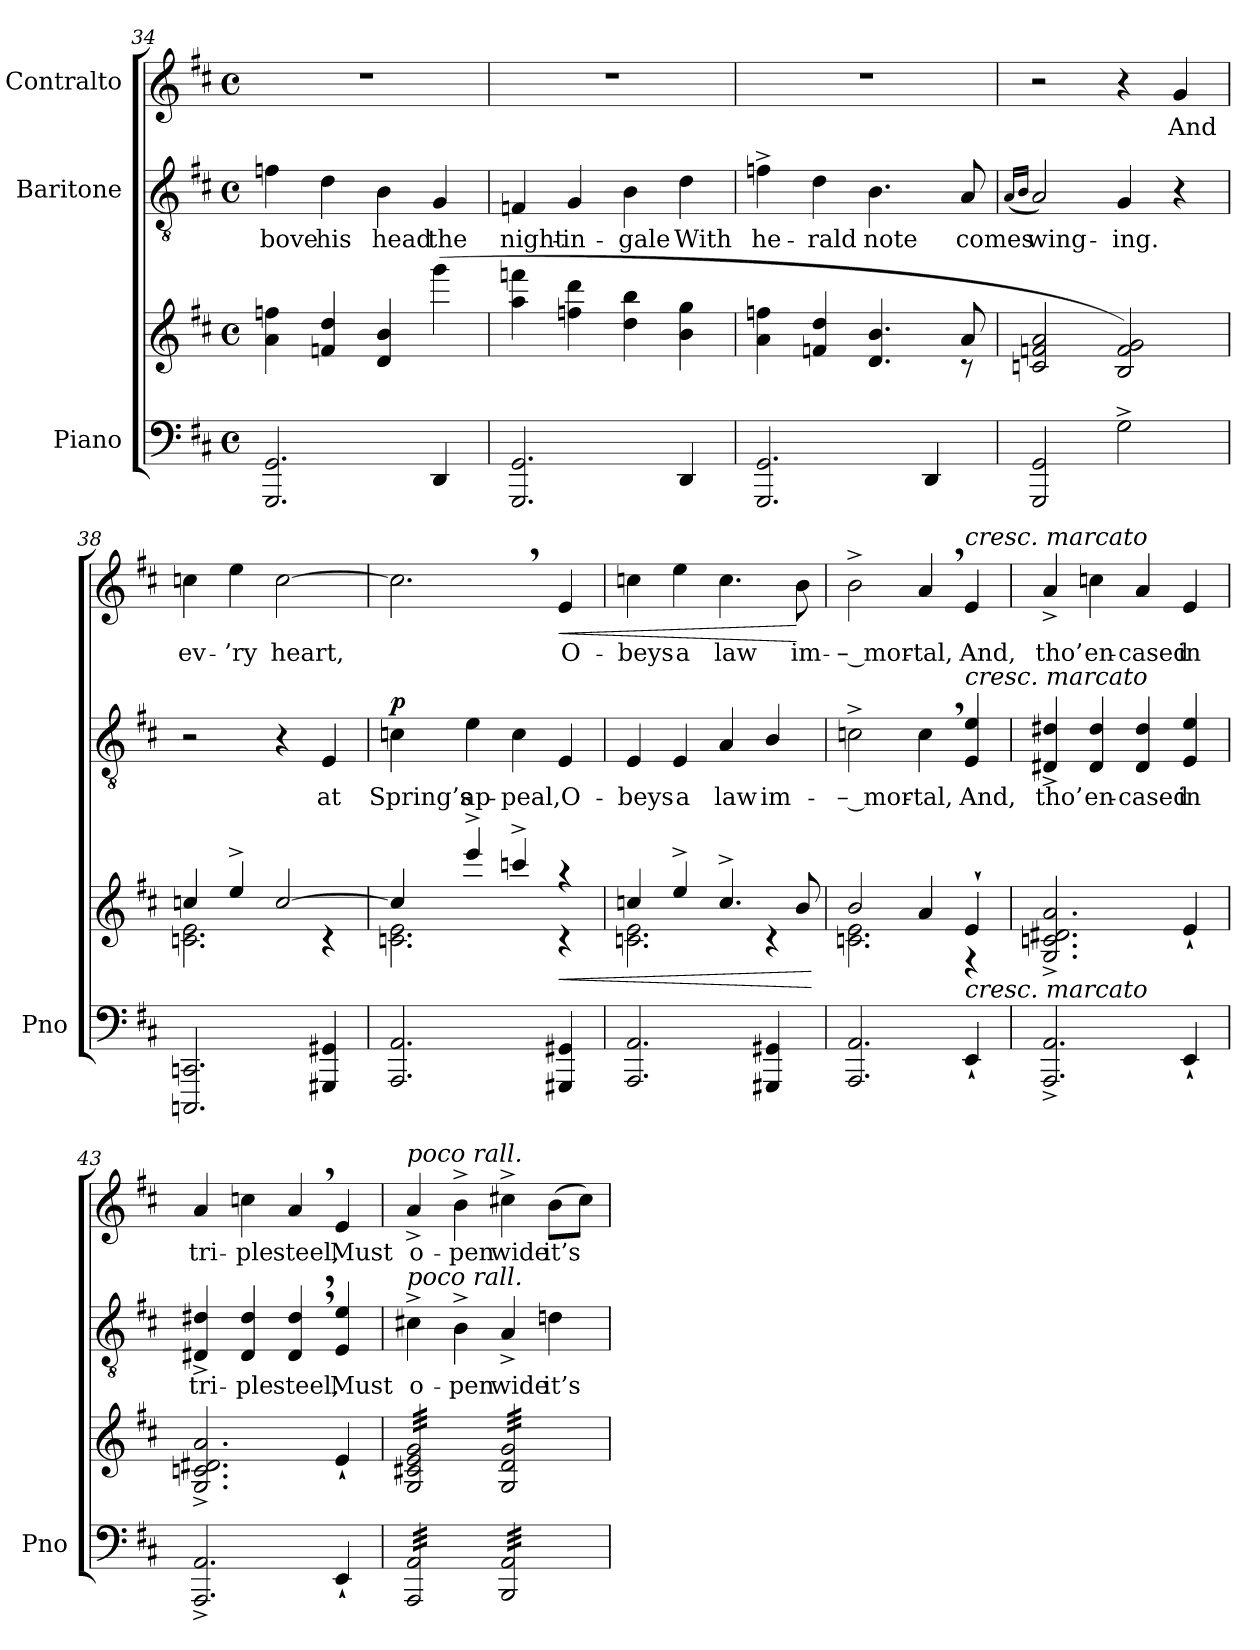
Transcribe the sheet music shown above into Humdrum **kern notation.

**kern	**kern	**dynam	**kern	**text	**dynam	**kern	**text	**dynam
*part3	*part3	*part3	*part2	*part2	*part2	*part1	*part1	*part1
*staff4	*staff3	*staff3/4	*staff2	*staff2	*staff2	*staff1	*staff1	*staff1
*I"Piano	*	*	*I"Baritone	*	*	*I"Contralto	*	*
*I'Pno	*	*	*	*	*	*	*	*
*clefF4	*clefG2	*	*clefGv2	*	*	*clefG2	*	*
*k[f#c#]	*k[f#c#]	*	*k[f#c#]	*	*	*k[f#c#]	*	*
*M4/4	*M4/4	*	*M4/4	*	*	*M4/4	*	*
*met(c)	*met(c)	*	*met(c)	*	*	*met(c)	*	*
=34	=34	=34	=34	=34	=34	=34	=34	=34
2.GGG/ 2.GG/	4a\ 4ffn\	.	4fn\	-bove	.	1r	.	.
.	4fn/ 4dd/	.	4d\	his	.	.	.	.
.	4d/ 4b/	.	4B\	head	.	.	.	.
4DD/	(4ggg\	.	4G/	the	.	.	.	.
=35	=35	=35	=35	=35	=35	=35	=35	=35
2.GGG/ 2.GG/	4aa\ 4fffn\	.	4Fn/	night-	.	1r	.	.
.	4ffn\ 4ddd\	.	4G/	-in-	.	.	.	.
.	4dd\ 4bb\	.	4B\	-gale	.	.	.	.
4DD/	4b\ 4gg\	.	4d\	With	.	.	.	.
=36	=36	=36	=36	=36	=36	=36	=36	=36
*	*^	*	*	*	*	*	*	*
2.GGG/ 2.GG/	4a\ 4ffn\	2..ryy	.	4fn^\	he-	.	1r	.	.
.	4fn/ 4dd/	.	.	4d\	-rald	.	.	.	.
.	4.d/ 4.b/	.	.	4.B\	note	.	.	.	.
4DD/	.	.	.	.	.	.	.	.	.
.	8a/	8r	.	8A/	comes	.	.	.	.
*	*v	*v	*	*	*	*	*	*	*
=37	=37	=37	=37	=37	=37	=37	=37	=37
.	.	.	(16qA/LL	.	.	.	.	.
.	.	.	16qB/JJ	.	.	.	.	.
2GGG/ 2GG/	2cn/ 2fn/ 2a/	.	2A/)	wing-	.	2r	.	.
2G^\	2B/ 2f/ 2g/)	.	4G/	-ing.	.	4r	.	.
.	.	.	4r	.	.	4g/	And	.
=38	=38	=38	=38	=38	=38	=38	=38	=38
*	*^	*	*	*	*	*	*	*
2.CCCn/ 2.CCn/	4ccn/	2.cn\ 2.e\	.	2r	.	.	4ccn\	ev-	.
.	4ee^/	.	.	.	.	.	4ee\	-’ry	.
.	[2cc/	.	.	4r	.	.	[2cc\	heart,	.
4GGG#X/ 4GG#X/	.	4r	.	4E/	at	.	.	.	.
=39	=39	=39	=39	=39	=39	=39	=39	=39	=39
!	!	!	!	!	!	!LO:DY:a	!	!	!
2.AAA/ 2.AA/	4cc/]	2.cn\ 2.e\	.	4cn\	Spring’s	p	2.cc,\]	.	.
.	4eee^/	.	.	4e\	ap-	.	.	.	.
.	4cccn^/	.	.	4c\	-peal,	.	.	.	.
!	!	!	!LO:HP:b	!	!	!	!	!	!LO:HP:b
4GGG#X/ 4GG#X/	4r	4r	<	4E/	-O-	.	4e/	-O-	<
=40	=40	=40	=40	=40	=40	=40	=40	=40	=40
2.AAA/ 2.AA/	4ccn/	2.cn\ 2.e\	.	4E/	-beys	.	4ccn\	-beys	.
.	4ee^/	.	.	4E/	a	.	4ee\	a	.
.	4.cc^/	.	.	4A/	law	.	4.cc\	law	.
4GGG#X/ 4GG#X/	.	4r	.	4B/	im-	.	.	.	.
.	8b/	.	.	.	.	.	8b\	im-	[
*	*v	*v	*	*	*	*	*	*	*
.	.	[	.	.	.	.	.	.
=41	=41	=41	=41	=41	=41	=41	=41	=41
*	*^	*	*	*	*	*	*	*
2.AAA/ 2.AA/	2b/	2.cn\ 2.e\	.	2cn^\	-– mor-	.	2b^\	-– mor-	.
.	4a/	.	.	4c,\	-tal,	.	4a,/	-tal,	.
!	!	!	!	!	!	!	!LO:TX:a:i:t=cresc. marcato	!	!
!	!	!	!	!LO:TX:a:i:t=cresc. marcato	!	!	!	!	!
!	!LO:TX:b:i:t=cresc. marcato	!	!	!	!	!	!	!	!
4EE`/	4e`/	4r	.	4E/ 4e/	And,	.	4e/	And,	.
*	*v	*v	*	*	*	*	*	*	*
=42	=42	=42	=42	=42	=42	=42	=42	=42
2.AAA/^ 2.AA/^	2.G/^> 2.cn/^> 2.d#X/^> 2.a/^>	.	4D#X/^> 4d#X/^>	tho’	.	4a^>/	tho’	.
.	.	.	4D#/ 4d#/	en-	.	4ccn\	en-	.
.	.	.	4D#/ 4d#/	-cased	.	4a/	-cased	.
4EE`/	4e`>/	.	4E/ 4e/	in	.	4e/	in	.
=43	=43	=43	=43	=43	=43	=43	=43	=43
2.AAA/^ 2.AA/^	2.G/^> 2.cn/^> 2.d#X/^> 2.a/^>	.	4D#X/^> 4d#X/^>	tri-	.	4a/	tri-	.
.	.	.	4D#/ 4d#/	-ple	.	4ccn\	-ple	.
.	.	.	4D#/, 4d#/,	steel,	.	4a,/	steel,	.
4EE`/	4e`>/	.	4E/ 4e/	Must	.	4e/	Must	.
=44	=44	=44	=44	=44	=44	=44	=44	=44
!	!	!	!	!	!	!LO:TX:i:t=poco rall.	!	!
!	!	!	!LO:TX:i:t=poco rall.	!	!	!	!	!
!	!LO:TX:i:t=poco rall.	!	!	!	!	!	!	!
*tremolo	*	*	*	*	*	*	*	*
*	*tremolo	*	*	*	*	*	*	*
32AAA/ 32AA/LLL	32G/ 32c#X/ 32e/ 32g/LLL	.	4c#X^\	o-	.	4a^>/	o-	.
32AAA/ 32AA/	32G/ 32c#X/ 32e/ 32g/	.	.	.	.	.	.	.
32AAA/ 32AA/	32G/ 32c#X/ 32e/ 32g/	.	.	.	.	.	.	.
32AAA/ 32AA/	32G/ 32c#X/ 32e/ 32g/	.	.	.	.	.	.	.
32AAA/ 32AA/	32G/ 32c#X/ 32e/ 32g/	.	.	.	.	.	.	.
32AAA/ 32AA/	32G/ 32c#X/ 32e/ 32g/	.	.	.	.	.	.	.
32AAA/ 32AA/	32G/ 32c#X/ 32e/ 32g/	.	.	.	.	.	.	.
32AAA/ 32AA/	32G/ 32c#X/ 32e/ 32g/	.	.	.	.	.	.	.
32AAA/ 32AA/	32G/ 32c#X/ 32e/ 32g/	.	4B^\	-pen	.	4b^\	-pen	.
32AAA/ 32AA/	32G/ 32c#X/ 32e/ 32g/	.	.	.	.	.	.	.
32AAA/ 32AA/	32G/ 32c#X/ 32e/ 32g/	.	.	.	.	.	.	.
32AAA/ 32AA/	32G/ 32c#X/ 32e/ 32g/	.	.	.	.	.	.	.
32AAA/ 32AA/	32G/ 32c#X/ 32e/ 32g/	.	.	.	.	.	.	.
32AAA/ 32AA/	32G/ 32c#X/ 32e/ 32g/	.	.	.	.	.	.	.
32AAA/ 32AA/	32G/ 32c#X/ 32e/ 32g/	.	.	.	.	.	.	.
32AAA/ 32AA/JJJ	32G/ 32c#X/ 32e/ 32g/JJJ	.	.	.	.	.	.	.
32BBB/ 32AA/LLL	32G/ 32d/ 32g/LLL	.	4A^>/	wide	.	4cc#X^\	wide	.
32BBB/ 32AA/	32G/ 32d/ 32g/	.	.	.	.	.	.	.
32BBB/ 32AA/	32G/ 32d/ 32g/	.	.	.	.	.	.	.
32BBB/ 32AA/	32G/ 32d/ 32g/	.	.	.	.	.	.	.
32BBB/ 32AA/	32G/ 32d/ 32g/	.	.	.	.	.	.	.
32BBB/ 32AA/	32G/ 32d/ 32g/	.	.	.	.	.	.	.
32BBB/ 32AA/	32G/ 32d/ 32g/	.	.	.	.	.	.	.
32BBB/ 32AA/	32G/ 32d/ 32g/	.	.	.	.	.	.	.
32BBB/ 32AA/	32G/ 32d/ 32g/	.	4dn\	it’s	.	(8b\L	it’s	.
32BBB/ 32AA/	32G/ 32d/ 32g/	.	.	.	.	.	.	.
32BBB/ 32AA/	32G/ 32d/ 32g/	.	.	.	.	.	.	.
32BBB/ 32AA/	32G/ 32d/ 32g/	.	.	.	.	.	.	.
32BBB/ 32AA/	32G/ 32d/ 32g/	.	.	.	.	8cc#\J)	.	.
32BBB/ 32AA/	32G/ 32d/ 32g/	.	.	.	.	.	.	.
32BBB/ 32AA/	32G/ 32d/ 32g/	.	.	.	.	.	.	.
32BBB/ 32AA/JJJ	32G/ 32d/ 32g/JJJ	.	.	.	.	.	.	.
*	*Xtremolo	*	*	*	*	*	*	*
*Xtremolo	*	*	*	*	*	*	*	*
=	=	=	=	=	=	=	=	=
*-	*-	*-	*-	*-	*-	*-	*-	*-
